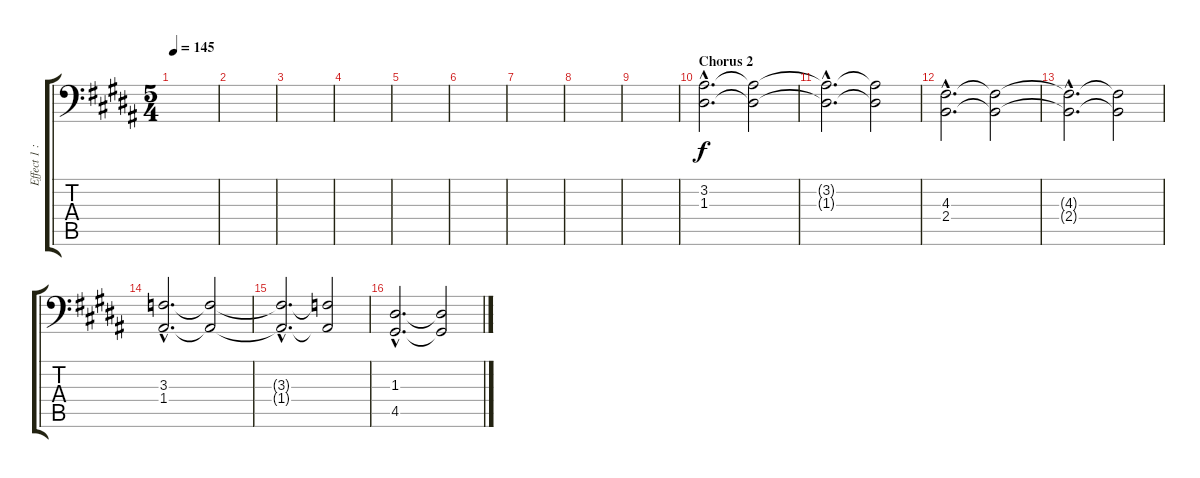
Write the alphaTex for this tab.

\track ("Effect 1 : Distortion" "Effect 1 :") {instrument distortionguitar}
\staff {score tabs}
\tuning (C3 G2 D2 A1 E1 B0) {hide}
\ts (5 4)
\tempo 145
\clef f4
\ks b
|
|
|
|
|
|
|
|
|
\section ("" "Chorus 2")
(3.2{hac} 1.3{hac}).2{d} (3.2{t} 1.3{t}).2 |
(3.2{hac t} 1.3{hac t}).2{d} (3.2{t} 1.3{t}).2 |
(4.3{hac} 2.4{hac}).2{d} (4.3{t} 2.4{t}).2 |
(4.3{hac t} 2.4{hac t}).2{d} (4.3{t} 2.4{t}).2 |
(3.3{hac} 1.4{hac}).2{d} (3.3{t} 1.4{t}).2 |
(3.3{hac t} 1.4{hac t}).2{d} (3.3{t} 1.4{t}).2 |
(1.3{hac} 4.5{hac}).2{d} (1.3{t} 4.5{t}).2
